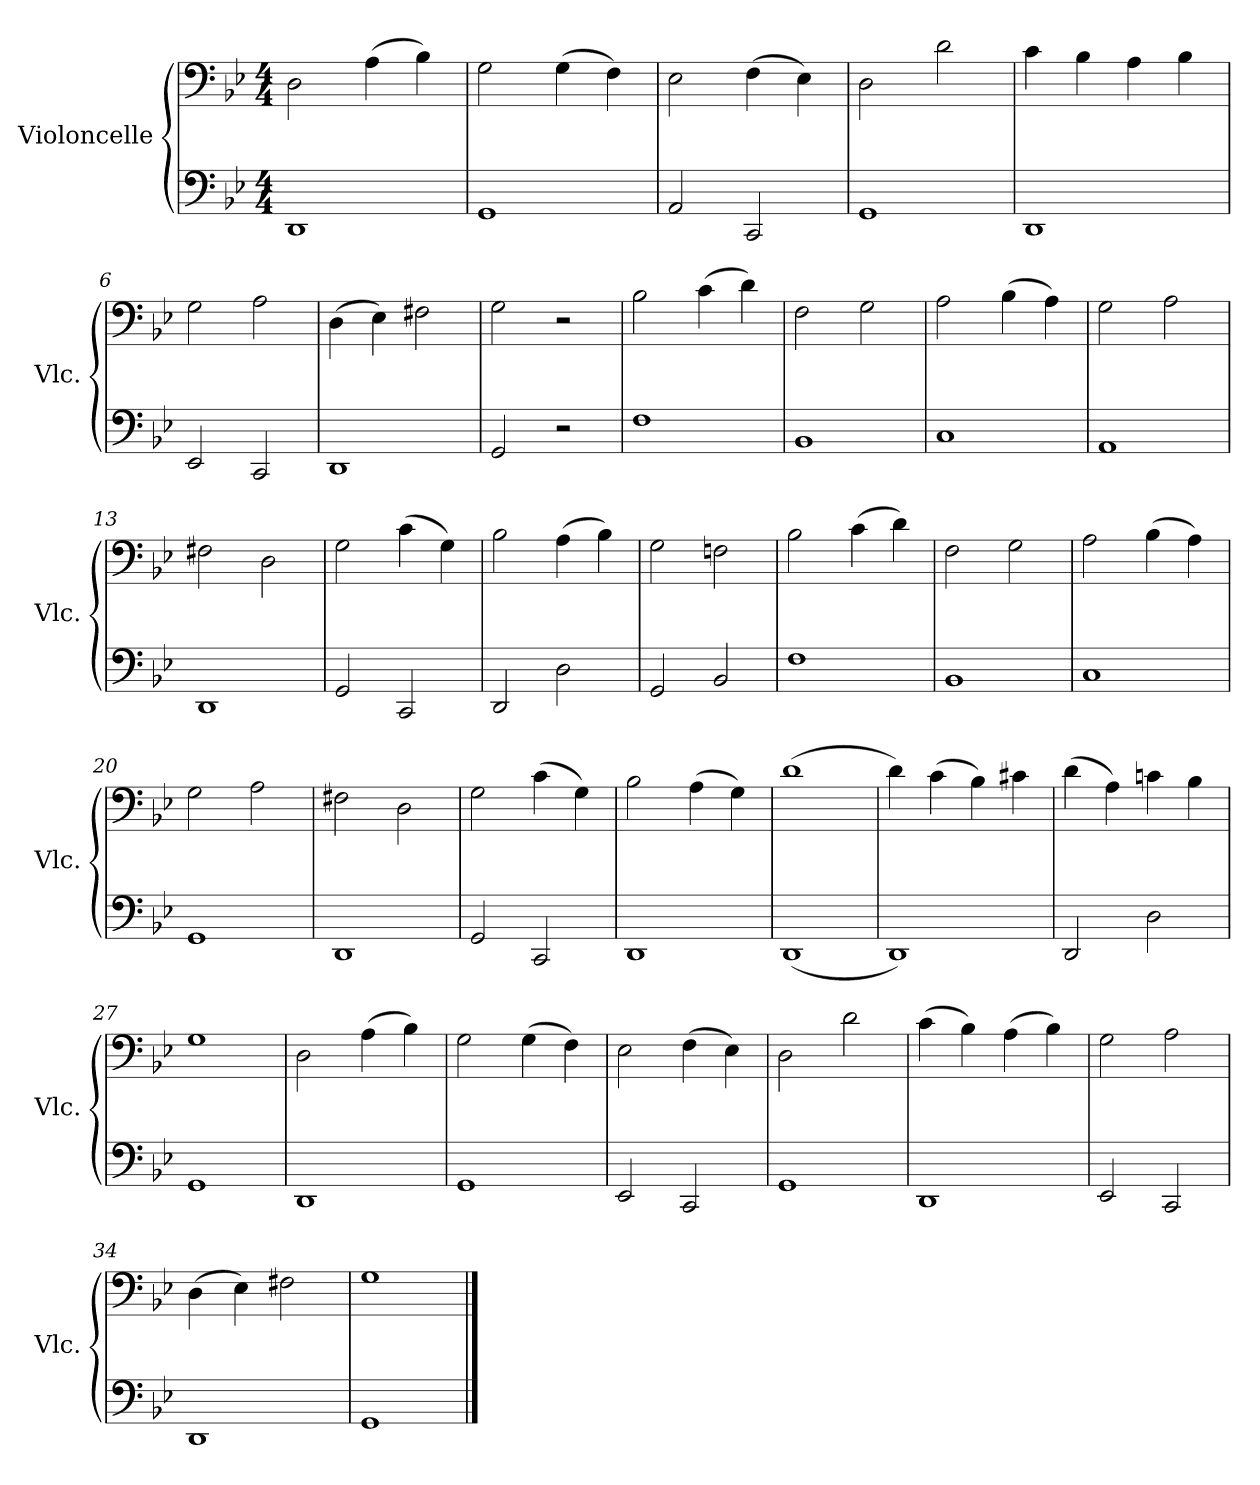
**kern	**kern
*part2	*part1
*staff2	*staff1
*I"Violoncelle	*I"Violoncelle
*I'Vlc.	*I'Vlc.
*clefF4	*clefF4
*k[b-e-]	*k[b-e-]
*M4/4	*M4/4
=1	=1
1DD	2D\
.	(4A\
.	4B-\)
=2	=2
1GG	2G\
.	(4G\
.	4F\)
=3	=3
2AA/	2E-\
2CC/	(4F\
.	4E-\)
=4	=4
1GG	2D\
.	2d\
=5	=5
1DD	4c\
.	4B-\
.	4A\
.	4B-\
=6	=6
2EE-/	2G\
2CC/	2A\
=7	=7
1DD	(4D\
.	4E-\)
.	2F#X\
=8	=8
2GG/	2G\
2r	2r
=9	=9
1F	2B-\
.	(4c\
.	4d\)
!!LO:LB:g=z
=10	=10
1BB-	2F\
.	2G\
=11	=11
1C	2A\
.	(4B-\
.	4A\)
=12	=12
1AA	2G\
.	2A\
=13	=13
1DD	2F#X\
.	2D\
=14	=14
2GG/	2G\
2CC/	(4c\
.	4G\)
=15	=15
2DD/	2B-\
2D\	(4A\
.	4B-\)
=16	=16
2GG/	2G\
2BB-/	2Fn\
=17	=17
1F	2B-\
.	(4c\
.	4d\)
=18	=18
1BB-	2F\
.	2G\
=19	=19
1C	2A\
.	(4B-\
.	4A\)
=20	=20
1GG	2G\
.	2A\
!!LO:LB:g=z
=21	=21
1DD	2F#X\
.	2D\
=22	=22
2GG/	2G\
2CC/	(4c\
.	4G\)
=23	=23
1DD	2B-\
.	(4A\
.	4G\)
=24	=24
(1DD	(1d
=25	=25
1DD)	4d\)
.	(4c\
.	4B-\)
.	4c#X\
=26	=26
2DD/	(4d\
.	4A\)
2D\	4cn\
.	4B-\
=27	=27
1GG	1G
=28	=28
1DD	2D\
.	(4A\
.	4B-\)
=29	=29
1GG	2G\
.	(4G\
.	4F\)
=30	=30
2EE-/	2E-\
2CC/	(4F\
.	4E-\)
!!LO:LB:g=z
=31	=31
1GG	2D\
.	2d\
=32	=32
1DD	(4c\
.	4B-\)
.	(4A\
.	4B-\)
=33	=33
2EE-/	2G\
2CC/	2A\
=34	=34
1DD	(4D\
.	4E-\)
.	2F#X\
=35	=35
1GG	1G
==	==
*-	*-
